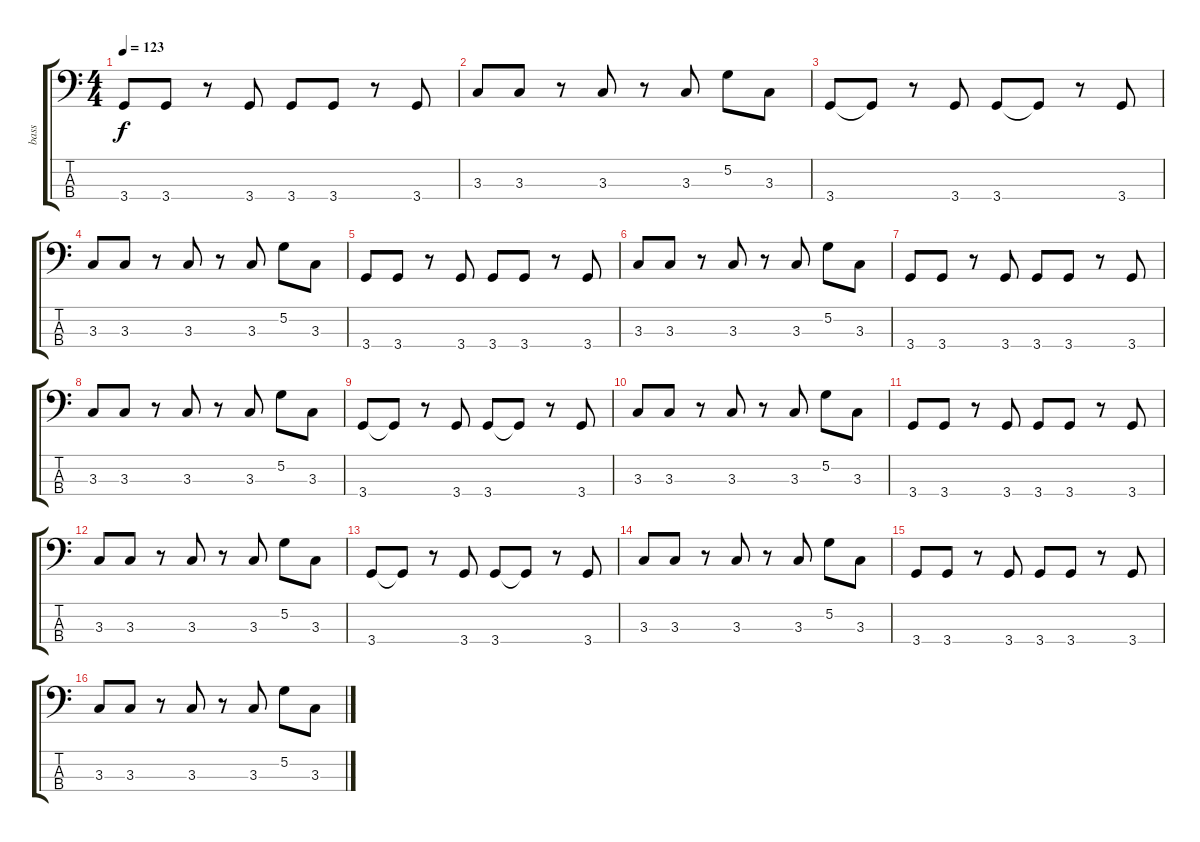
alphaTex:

\track ("bass" "bass") {instrument electricbasspick}
\staff {score tabs}
\tuning (G2 D2 A1 E1) {hide}
\ts (4 4)
\tempo 123
\clef f4
\ks c
3.4.8{dy f} 3.4.8 r.8 3.4.8 3.4.8 3.4.8 r.8 3.4.8 |
3.3.8 3.3.8 r.8 3.3.8 r.8 3.3.8 5.2.8 3.3.8 |
3.4.8 3.4{t}.8 r.8 3.4.8 3.4.8 3.4{t}.8 r.8 3.4.8 |
3.3.8 3.3.8 r.8 3.3.8 r.8 3.3.8 5.2.8 3.3.8 |
3.4.8 3.4.8 r.8 3.4.8 3.4.8 3.4.8 r.8 3.4.8 |
3.3.8 3.3.8 r.8 3.3.8 r.8 3.3.8 5.2.8 3.3.8 |
3.4.8 3.4.8 r.8 3.4.8 3.4.8 3.4.8 r.8 3.4.8 |
3.3.8 3.3.8 r.8 3.3.8 r.8 3.3.8 5.2.8 3.3.8 |
3.4.8 3.4{t}.8 r.8 3.4.8 3.4.8 3.4{t}.8 r.8 3.4.8 |
3.3.8 3.3.8 r.8 3.3.8 r.8 3.3.8 5.2.8 3.3.8 |
3.4.8 3.4.8 r.8 3.4.8 3.4.8 3.4.8 r.8 3.4.8 |
3.3.8 3.3.8 r.8 3.3.8 r.8 3.3.8 5.2.8 3.3.8 |
3.4.8 3.4{t}.8 r.8 3.4.8 3.4.8 3.4{t}.8 r.8 3.4.8 |
3.3.8 3.3.8 r.8 3.3.8 r.8 3.3.8 5.2.8 3.3.8 |
3.4.8 3.4.8 r.8 3.4.8 3.4.8 3.4.8 r.8 3.4.8 |
3.3.8 3.3.8 r.8 3.3.8 r.8 3.3.8 5.2.8 3.3.8
